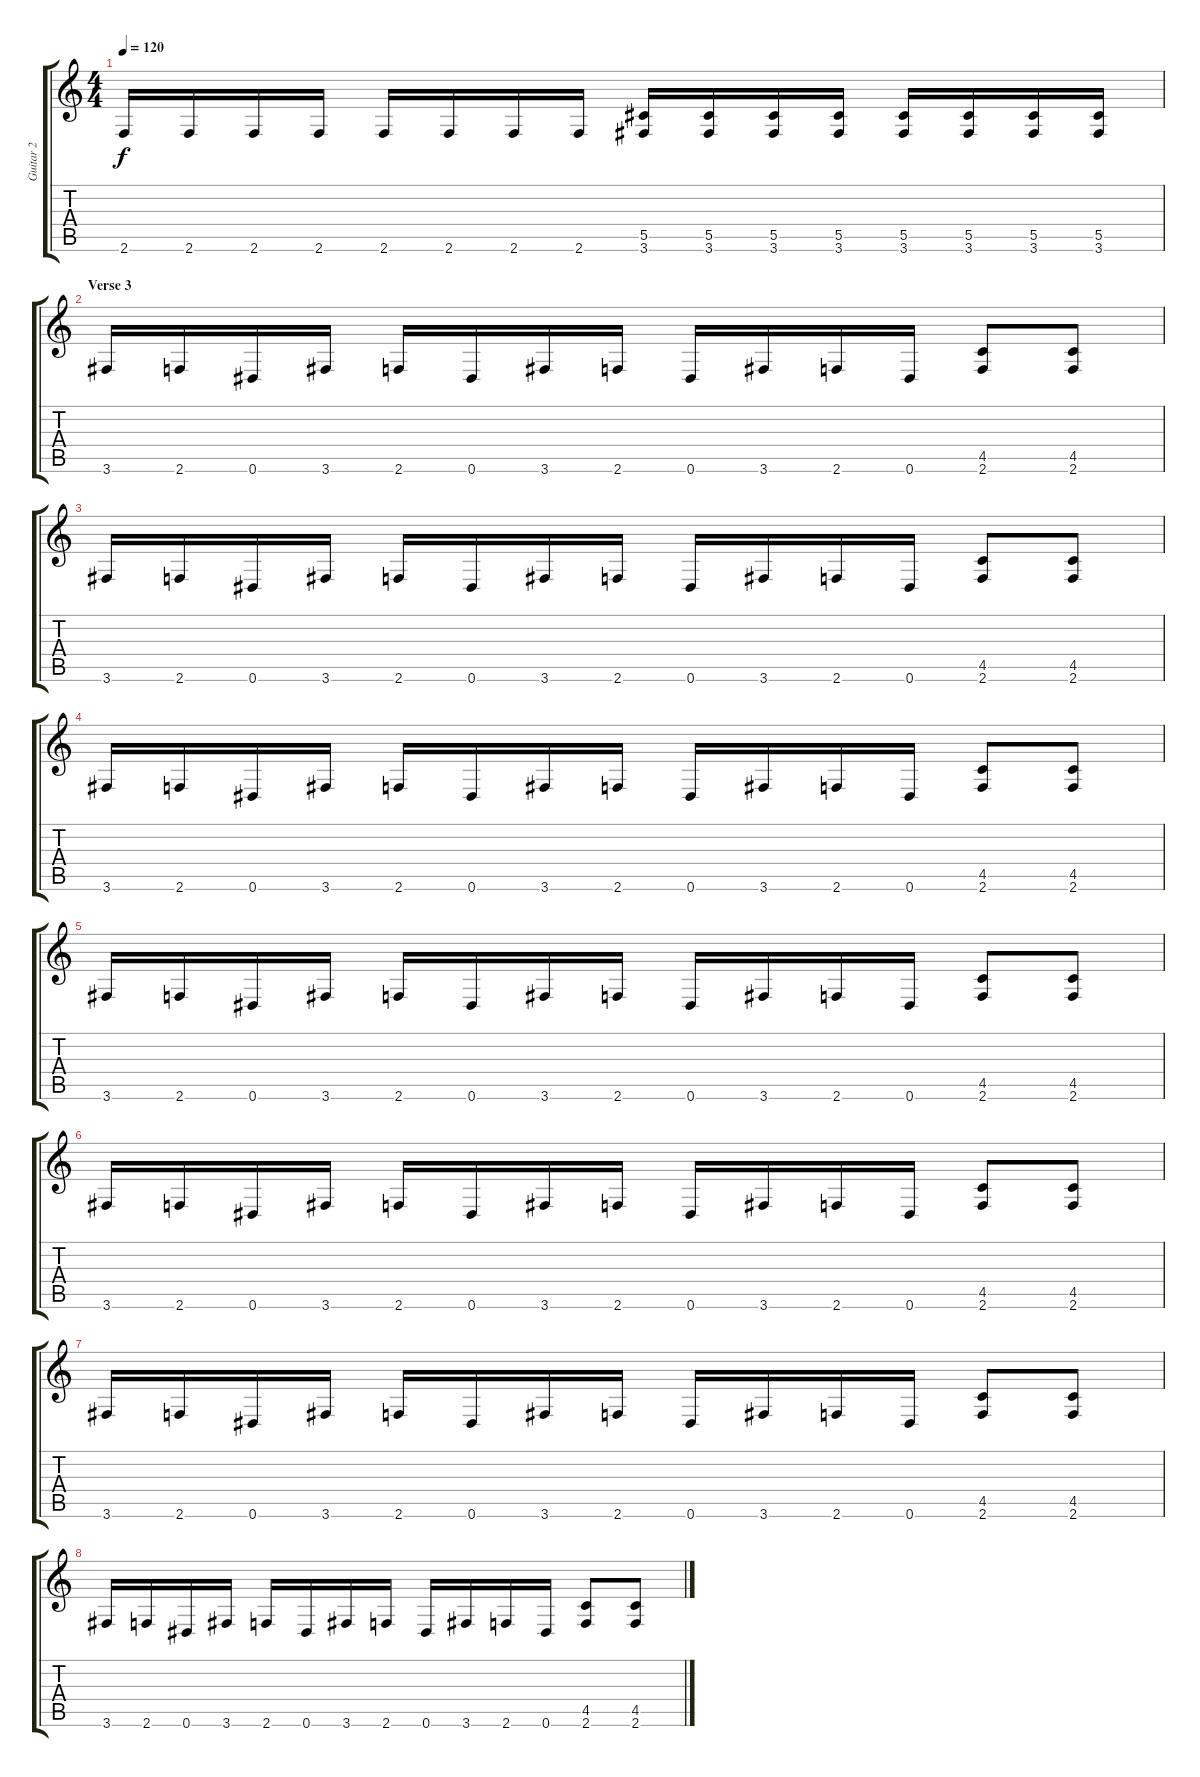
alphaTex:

\track ("Guitar 2" "Guitar 2") {instrument distortionguitar}
\staff {score tabs}
\tuning (Eb4 Bb3 Gb3 Db3 Ab2 Eb2) {hide}
\ts (4 4)
\tempo 120
\clef g2
\ks c
2.6.16{dy f} 2.6.16 2.6.16 2.6.16 2.6.16 2.6.16 2.6.16 2.6.16 (5.5 3.6).16 (5.5 3.6).16 (5.5 3.6).16 (5.5 3.6).16 (5.5 3.6).16 (5.5 3.6).16 (5.5 3.6).16 (5.5 3.6).16 |
\section ("" "Verse 3")
3.6.16 2.6.16 0.6.16 3.6.16 2.6.16 0.6.16 3.6.16 2.6.16 0.6.16 3.6.16 2.6.16 0.6.16 (4.5 2.6).8 (4.5 2.6).8 |
3.6.16 2.6.16 0.6.16 3.6.16 2.6.16 0.6.16 3.6.16 2.6.16 0.6.16 3.6.16 2.6.16 0.6.16 (4.5 2.6).8 (4.5 2.6).8 |
3.6.16 2.6.16 0.6.16 3.6.16 2.6.16 0.6.16 3.6.16 2.6.16 0.6.16 3.6.16 2.6.16 0.6.16 (4.5 2.6).8 (4.5 2.6).8 |
3.6.16 2.6.16 0.6.16 3.6.16 2.6.16 0.6.16 3.6.16 2.6.16 0.6.16 3.6.16 2.6.16 0.6.16 (4.5 2.6).8 (4.5 2.6).8 |
3.6.16 2.6.16 0.6.16 3.6.16 2.6.16 0.6.16 3.6.16 2.6.16 0.6.16 3.6.16 2.6.16 0.6.16 (4.5 2.6).8 (4.5 2.6).8 |
3.6.16 2.6.16 0.6.16 3.6.16 2.6.16 0.6.16 3.6.16 2.6.16 0.6.16 3.6.16 2.6.16 0.6.16 (4.5 2.6).8 (4.5 2.6).8 |
3.6.16 2.6.16 0.6.16 3.6.16 2.6.16 0.6.16 3.6.16 2.6.16 0.6.16 3.6.16 2.6.16 0.6.16 (4.5 2.6).8 (4.5 2.6).8
